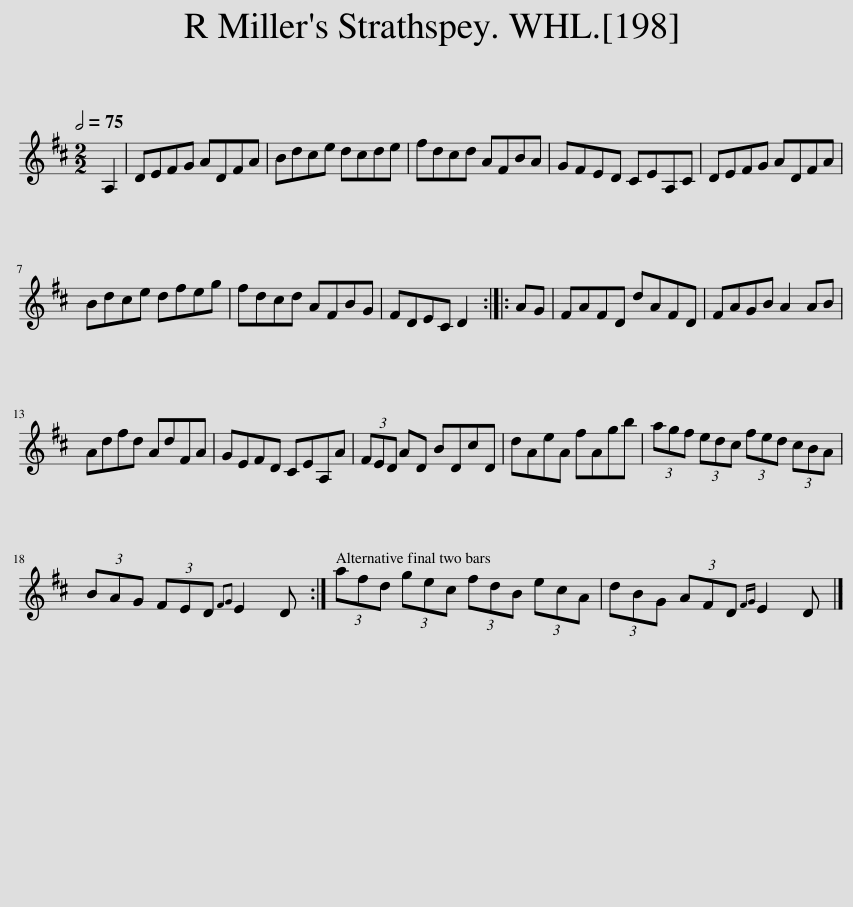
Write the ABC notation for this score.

X:1
L:1/8
Q:1/2=75
M:2/2
I:linebreak $
K:D
V:1 treble
V:1
 A,2 | DEFG ADFA | Bdce dcde | fdcd AFBA | GFED CEA,C | %5
 DEFG ADFA |$ Bdce dfeg | fdcd AFBG | FDEC D2 :: AG | %10
 FAFD dAFD | FAGB A2 AB |$ Adfd AdFA | GEFD CEA,A | (3FED AD BDcD | %15
 dAeA fAgb | (3agf (3edc (3fed (3cBA |$ (3BAG (3FED{FG} E2 D :| (3afd (3gec (3fdB (3ecA | (3dBG (3AFD{FG} E2 D |] %20
